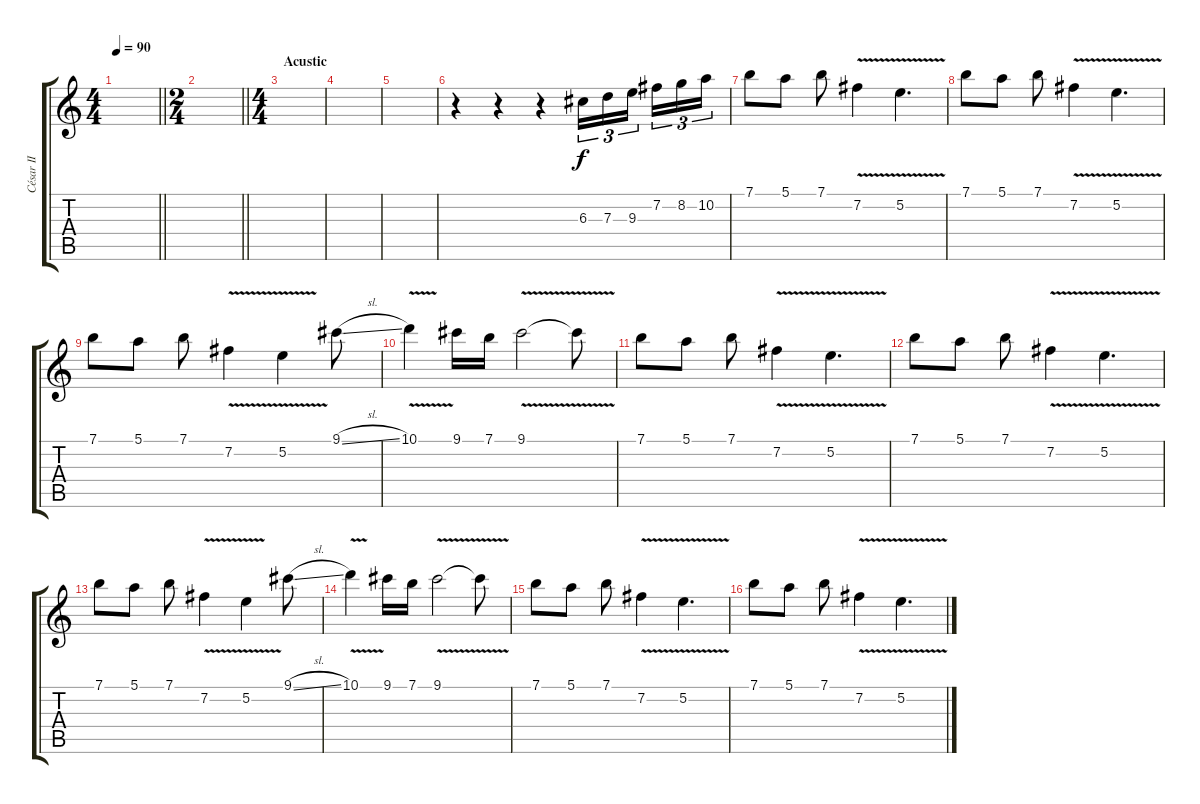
\track ("César II" "César II") {instrument distortionguitar}
\staff {score tabs}
\tuning (E4 B3 G3 D3 A2 E2) {hide}
\ts (4 4)
\tempo 90
\clef g2
\barLineRight lightlight
\ks c
|
\ts (2 4)
\barLineRight lightlight
|
\ts (4 4)
\section ("" "Acustic")
|
|
|
r.4 r.4 r.4 6.3.16{tu (3 2)} 7.3.16{tu (3 2)} 9.3.16{tu (3 2) beam splitsecondary} 7.2.16{tu (3 2)} 8.2.16{tu (3 2)} 10.2.16{tu (3 2)} |
7.1.8 5.1.8 7.1.8 7.2{v}.4 5.2{v}.4{d} |
7.1.8 5.1.8 7.1.8 7.2{v}.4 5.2{v}.4{d} |
7.1.8 5.1.8 7.1.8 7.2{v}.4 5.2{v}.4 9.1{sl}.8 |
10.1{v}.4 9.1.16 7.1.16 9.1{v}.2 9.1{t}.8 |
7.1.8 5.1.8 7.1.8 7.2{v}.4 5.2{v}.4{d} |
7.1.8 5.1.8 7.1.8 7.2{v}.4 5.2{v}.4{d} |
7.1.8 5.1.8 7.1.8 7.2{v}.4 5.2{v}.4 9.1{sl}.8 |
10.1{v}.4 9.1.16 7.1.16 9.1{v}.2 9.1{t}.8 |
7.1.8 5.1.8 7.1.8 7.2{v}.4 5.2{v}.4{d} |
7.1.8 5.1.8 7.1.8 7.2{v}.4 5.2{v}.4{d}
